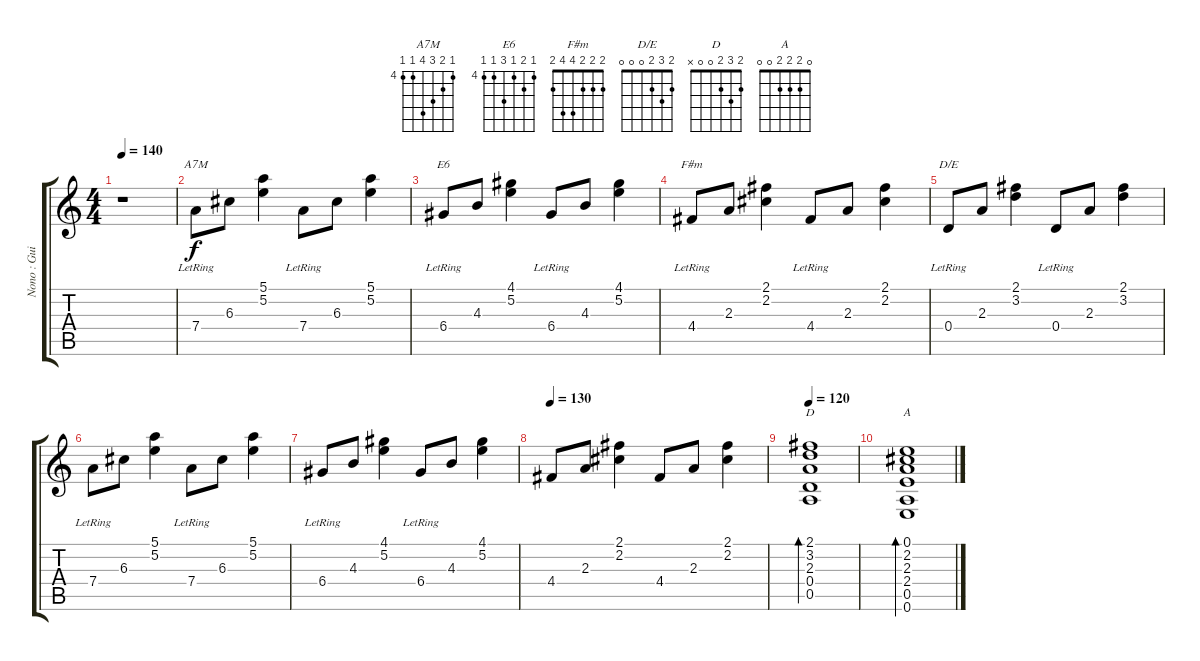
\track ("Nono : Guitare" "Nono : Gui") {instrument acousticguitarnylon}
\staff {score tabs}
\tuning (E4 B3 G3 D3 A2 E2) {hide}
\chord ("A7M" 4 5 6 7 4 4) {firstfret 4}
\chord ("E6" 4 5 4 6 4 4) {firstfret 4}
\chord ("F#m" 2 2 2 4 4 2)
\chord ("D/E" 2 3 2 0 0 0)
\chord ("D" 2 3 2 0 0 x)
\chord ("A" 0 2 2 2 0 0)
\ts (4 4)
\tempo 140
\clef g2
\ks c
r.1{dy f} |
7.4{lr}.8{ch "A7M"} 6.3.8 (5.1 5.2).4 7.4{lr}.8 6.3.8 (5.1 5.2).4 |
6.4{lr}.8{ch "E6"} 4.3.8 (4.1 5.2).4 6.4{lr}.8 4.3.8 (4.1 5.2).4 |
4.4{lr}.8{ch "F#m"} 2.3.8 (2.1 2.2).4 4.4{lr}.8 2.3.8 (2.1 2.2).4 |
0.4{lr}.8{ch "D/E"} 2.3.8 (2.1 3.2).4 0.4{lr}.8 2.3.8 (2.1 3.2).4 |
7.4{lr}.8 6.3.8 (5.1 5.2).4 7.4{lr}.8 6.3.8 (5.1 5.2).4 |
6.4{lr}.8 4.3.8 (4.1 5.2).4 6.4{lr}.8 4.3.8 (4.1 5.2).4 |
\tempo 130
4.4.8 2.3.8 (2.1 2.2).4 4.4.8 2.3.8 (2.1 2.2).4 |
\tempo 120
(2.1 3.2 2.3 0.4 0.5).1{bd 60 ch "D"} |
(0.1 2.2 2.3 2.4 0.5 0.6).1{bd 60 ch "A"}
